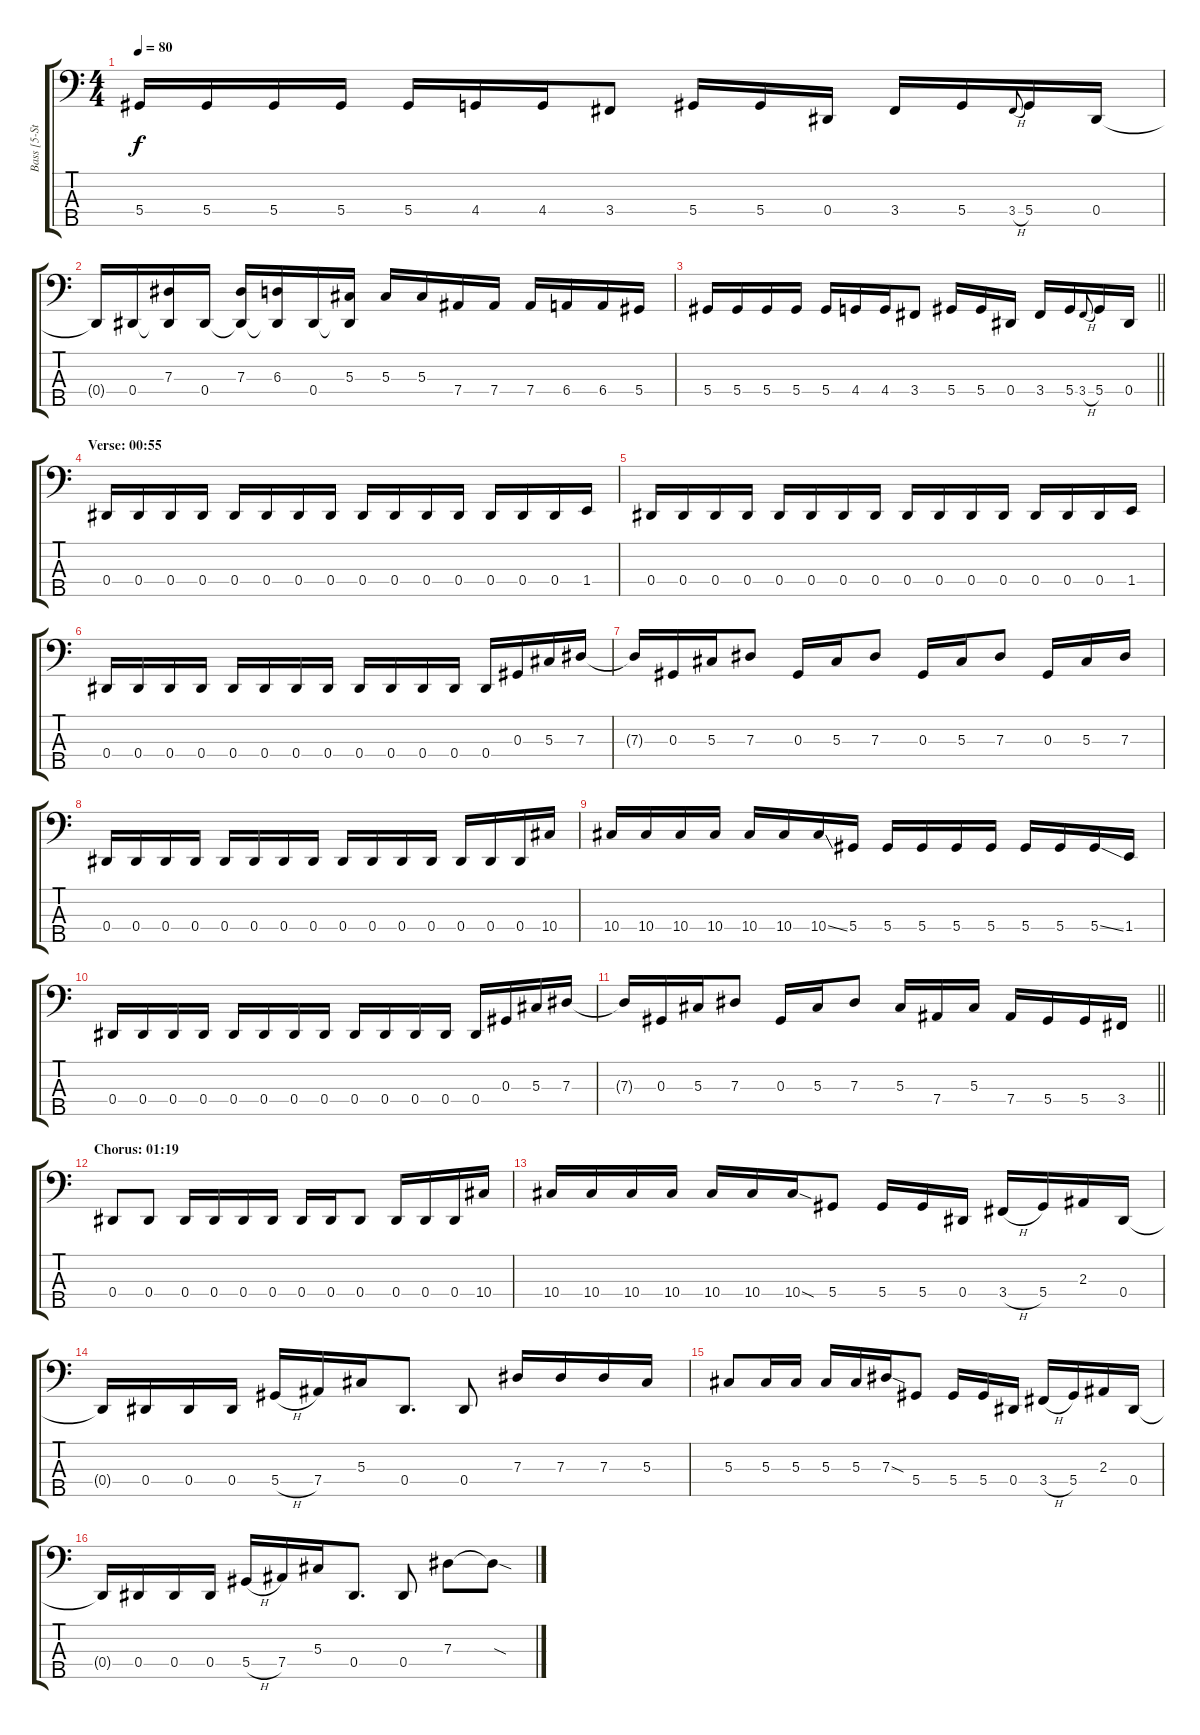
\track ("Bass [5-String]" "Bass [5-St") {instrument electricbasspick}
\staff {score tabs}
\tuning (Gb2 Db2 Ab1 Eb1 Bb0) {hide}
\ts (4 4)
\tempo 80
\clef f4
\ks c
5.4.16{dy f} 5.4.16 5.4.16 5.4.16 5.4.16 4.4.16 4.4.16 3.4.8 5.4.16 5.4.16 0.4.16 3.4.16 5.4.16 3.4{h}.8{gr onbeat} 5.4.16 0.4.16 |
0.4{t}.16 0.4.16 (7.3 0.4{t}).16 0.4.16 (7.3 0.4{t}).16 (6.3 0.4{t}).16 0.4.16 (5.3 0.4{t}).16 5.3.16 5.3.16 7.4.16 7.4.16 7.4.16 6.4.16 6.4.16 5.4.16 |
\barLineRight lightlight
5.4.16 5.4.16 5.4.16 5.4.16 5.4.16 4.4.16 4.4.16 3.4.8 5.4.16 5.4.16 0.4.16 3.4.16 5.4.16 3.4{h}.8{gr onbeat} 5.4.16 0.4.16 |
\section ("" "Verse: 00:55")
0.4.16 0.4.16 0.4.16 0.4.16 0.4.16 0.4.16 0.4.16 0.4.16 0.4.16 0.4.16 0.4.16 0.4.16 0.4.16 0.4.16 0.4.16 1.4.16 |
0.4.16 0.4.16 0.4.16 0.4.16 0.4.16 0.4.16 0.4.16 0.4.16 0.4.16 0.4.16 0.4.16 0.4.16 0.4.16 0.4.16 0.4.16 1.4.16 |
0.4.16 0.4.16 0.4.16 0.4.16 0.4.16 0.4.16 0.4.16 0.4.16 0.4.16 0.4.16 0.4.16 0.4.16 0.4.16 0.3.16 5.3.16 7.3.16 |
7.3{t}.16 0.3.16 5.3.16 7.3.8 0.3.16 5.3.16 7.3.8 0.3.16 5.3.16 7.3.8 0.3.16 5.3.16 7.3.16 |
0.4.16 0.4.16 0.4.16 0.4.16 0.4.16 0.4.16 0.4.16 0.4.16 0.4.16 0.4.16 0.4.16 0.4.16 0.4.16 0.4.16 0.4.16 10.4.16 |
10.4.16 10.4.16 10.4.16 10.4.16 10.4.16 10.4.16 10.4{ss}.16 5.4.16 5.4.16 5.4.16 5.4.16 5.4.16 5.4.16 5.4.16 5.4{ss}.16 1.4.16 |
0.4.16 0.4.16 0.4.16 0.4.16 0.4.16 0.4.16 0.4.16 0.4.16 0.4.16 0.4.16 0.4.16 0.4.16 0.4.16 0.3.16 5.3.16 7.3.16 |
\barLineRight lightlight
7.3{t}.16 0.3.16 5.3.16 7.3.8 0.3.16 5.3.16 7.3.8 5.3.16 7.4.16 5.3.16 7.4.16 5.4.16 5.4.16 3.4.16 |
\section ("" "Chorus: 01:19")
0.4.8 0.4.8 0.4.16 0.4.16 0.4.16 0.4.16 0.4.16 0.4.16 0.4.8 0.4.16 0.4.16 0.4.16 10.4.16 |
10.4.16 10.4.16 10.4.16 10.4.16 10.4.16 10.4.16 10.4{sod}.16 5.4.8 5.4.16 5.4.16 0.4.16 3.4{h}.16 5.4.16 2.3.16 0.4.16 |
0.4{t}.16 0.4.16 0.4.16 0.4.16 5.4{h}.16 7.4.16 5.3.16 0.4.8{d} 0.4.8 7.3.16 7.3.16 7.3.16 5.3.16 |
5.3.8 5.3.16 5.3.16 5.3.16 5.3.16 7.3{sod}.16 5.4.8 5.4.16 5.4.16 0.4.16 3.4{h}.16 5.4.16 2.3.16 0.4.16 |
0.4{t}.16 0.4.16 0.4.16 0.4.16 5.4{h}.16 7.4.16 5.3.16 0.4.8{d} 0.4.8 7.3.8 7.3{sod t}.8
